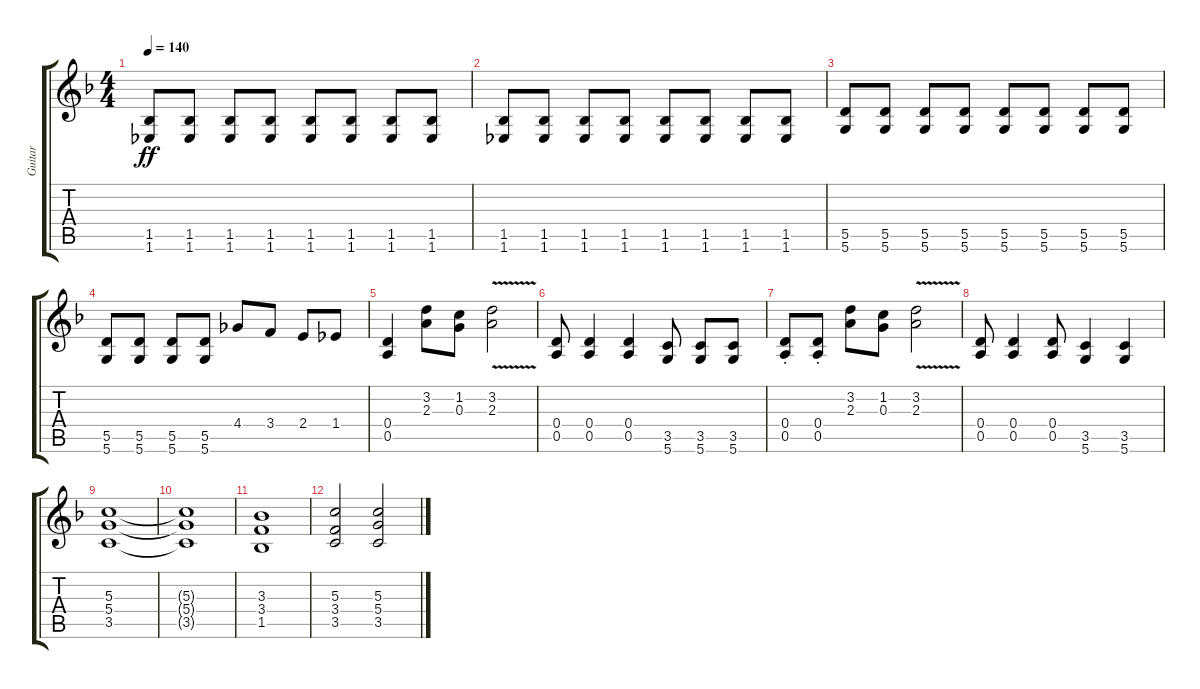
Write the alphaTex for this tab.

\track ("Guitar" "Guitar") {instrument overdrivenguitar}
\staff {score tabs}
\tuning (E4 B3 G3 D3 A2 D2) {hide}
\ts (4 4)
\tempo 140
\clef g2
\ks dminor
(1.5 1.6).8{dy ff} (1.5 1.6).8 (1.5 1.6).8 (1.5 1.6).8 (1.5 1.6).8 (1.5 1.6).8 (1.5 1.6).8 (1.5 1.6).8 |
(1.5 1.6).8 (1.5 1.6).8 (1.5 1.6).8 (1.5 1.6).8 (1.5 1.6).8 (1.5 1.6).8 (1.5 1.6).8 (1.5 1.6).8 |
(5.5 5.6).8 (5.5 5.6).8 (5.5 5.6).8 (5.5 5.6).8 (5.5 5.6).8 (5.5 5.6).8 (5.5 5.6).8 (5.5 5.6).8 |
(5.5 5.6).8 (5.5 5.6).8 (5.5 5.6).8 (5.5 5.6).8 4.4.8 3.4.8 2.4.8 1.4.8 |
(0.4 0.5).4 (3.2 2.3).8 (1.2 0.3).8 (3.2{v} 2.3{v}).2 |
(0.4 0.5).8 (0.4 0.5).4 (0.4 0.5).4 (3.5 5.6).8 (3.5 5.6).8 (3.5 5.6).8 |
(0.4{st} 0.5{st}).8 (0.4{st} 0.5{st}).8 (3.2 2.3).8 (1.2 0.3).8 (3.2{v} 2.3{v}).2 |
(0.4 0.5).8 (0.4 0.5).4 (0.4 0.5).8 (3.5 5.6).4 (3.5 5.6).4 |
(5.3 5.4 3.5).1 |
(5.3{t} 5.4{t} 3.5{t}).1 |
(3.3 3.4 1.5).1 |
(5.3 3.4 3.5).2 (5.3 5.4 3.5).2
